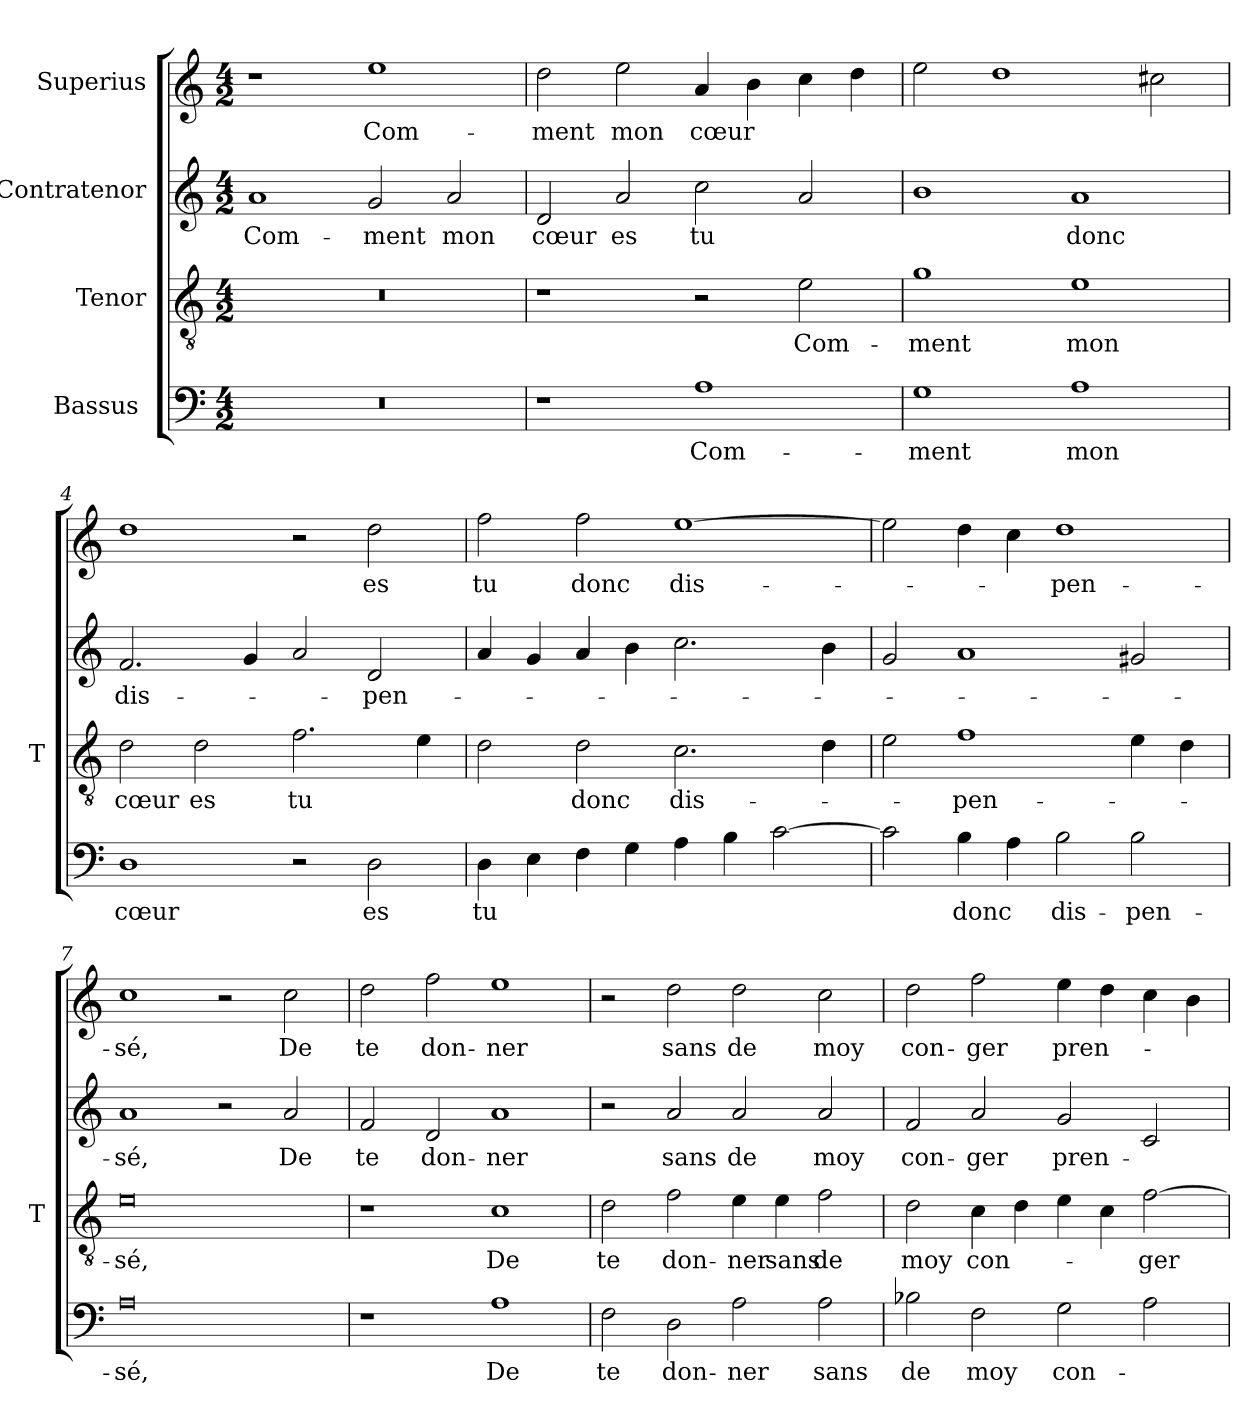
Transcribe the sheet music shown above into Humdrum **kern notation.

**kern	**text	**kern	**text	**kern	**text	**kern	**text
*part4	*part4	*part3	*part3	*part2	*part2	*part1	*part1
*staff4	*staff4	*staff3	*staff3	*staff2	*staff2	*staff1	*staff1
*I"Bassus 	*	*I"Tenor	*	*I"Contratenor	*	*I"Superius	*
*	*	*I'T	*	*	*	*	*
*clefF4	*	*clefGv2	*	*clefG2	*	*clefG2	*
*k[]	*	*k[]	*	*k[]	*	*k[]	*
*M4/2	*	*M4/2	*	*M4/2	*	*M4/2	*
=1	=1	=1	=1	=1	=1	=1	=1
0r	.	0r	.	1a	Com-	1r	.
.	.	.	.	2g	-ment	1ee	Com-
.	.	.	.	2a	-mon	.	.
=2	=2	=2	=2	=2	=2	=2	=2
1r	.	1r	.	2d	-cœur	2dd	-ment
.	.	.	.	2a	-es	2ee	-mon
1A	Com-	2r	.	2cc	-tu	4a	-cœur
.	.	.	.	.	.	4b	.
.	.	2e	Com-	2a	.	4cc	.
.	.	.	.	.	.	4dd	.
=3	=3	=3	=3	=3	=3	=3	=3
1G	-ment	1g	-ment	1b	.	2ee	.
.	.	.	.	.	.	1dd	.
1A	-mon	1e	-mon	1a	-donc	.	.
.	.	.	.	.	.	2cc#X	.
=4	=4	=4	=4	=4	=4	=4	=4
1D	-cœur	2d	-cœur	2.f	dis-	1dd	.
.	.	2d	-es	.	.	.	.
.	.	.	.	4g	.	.	.
2r	.	2.f	-tu	2a	.	2r	.
2D	-es	.	.	2d	pen-	2dd	-es
.	.	4e	.	.	.	.	.
=5	=5	=5	=5	=5	=5	=5	=5
4D	-tu	2d	.	4a	.	2ff	-tu
4E	.	.	.	4g	.	.	.
4F	.	2d	-donc	4a	.	2ff	-donc
4G	.	.	.	4b	.	.	.
4A	.	2.c	dis-	2.cc	.	[1ee	dis-
4B	.	.	.	.	.	.	.
[2c	.	.	.	.	.	.	.
.	.	4d	.	4b	.	.	.
=6	=6	=6	=6	=6	=6	=6	=6
2c]	.	2e	.	2g	.	2ee]	.
4B	-donc	1f	pen-	1a	.	4dd	.
4A	.	.	.	.	.	4cc	.
2B	dis-	.	.	.	.	1dd	pen-
2B	pen-	4e	.	2g#X	.	.	.
.	.	4d	.	.	.	.	.
=7	=7	=7	=7	=7	=7	=7	=7
0A	-sé,	0e	-sé,	1a	-sé,	1cc	-sé,
.	.	.	.	2r	.	2r	.
.	.	.	.	2a	-De	2cc	-De
=8	=8	=8	=8	=8	=8	=8	=8
1r	.	1r	.	2f	-te	2dd	-te
.	.	.	.	2d	don-	2ff	don-
1A	-De	1c	-De	1a	-ner	1ee	-ner
=9	=9	=9	=9	=9	=9	=9	=9
2F	-te	2d	-te	2r	.	2r	.
2D	don-	2f	don-	2a	-sans	2dd	-sans
2A	-ner	4e	-ner	2a	-de	2dd	-de
.	.	4e	-sans	.	.	.	.
2A	-sans	2f	-de	2a	-moy	2cc	-moy
=10	=10	=10	=10	=10	=10	=10	=10
2B-X	-de	2d	-moy	2f	con-	2dd	con-
2F	-moy	4c	con-	2a	-ger	2ff	-ger
.	.	4d	.	.	.	.	.
2G	con-	4e	.	2g	pren-	4ee	pren-
.	.	4c	.	.	.	4dd	.
2A	.	[2f	-ger	2c	.	4cc	.
.	.	.	.	.	.	4b	.
=	=	=	=	=	=	=	=
*-	*-	*-	*-	*-	*-	*-	*-
